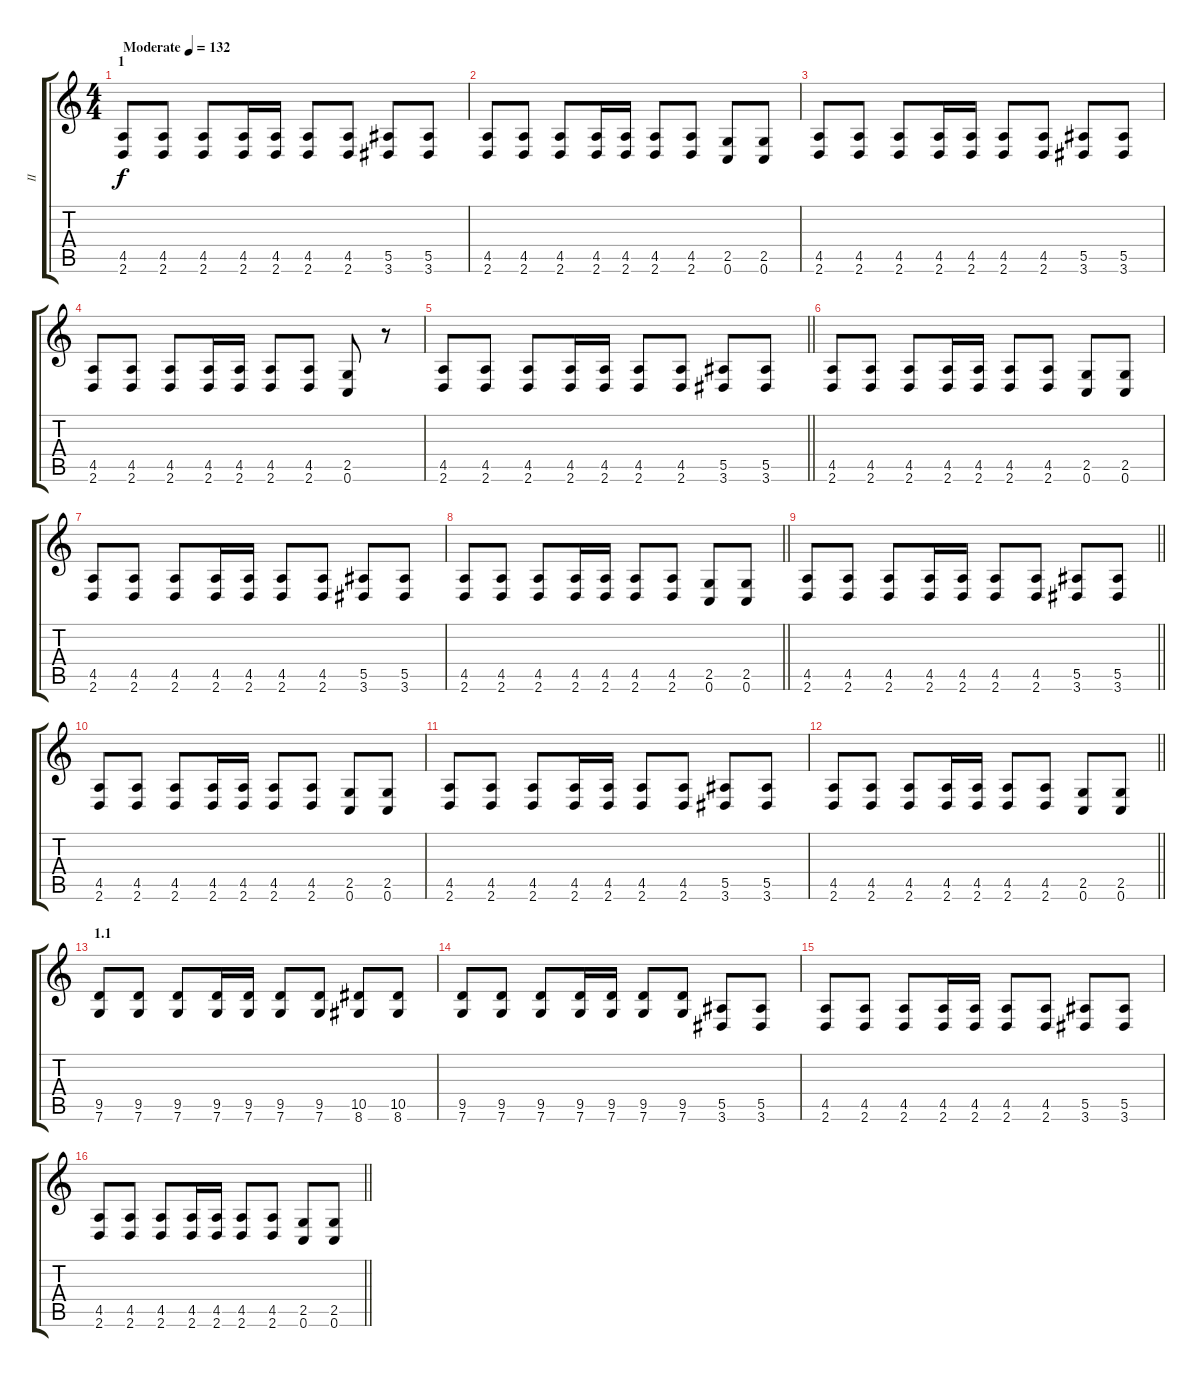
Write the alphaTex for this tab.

\track ("II" "II") {instrument overdrivenguitar}
\staff {score tabs}
\tuning (C4 G3 Eb3 Bb2 F2 C2) {hide}
\ts (4 4)
\section ("" "1")
\tempo (132 "Moderate")
\clef g2
\ks c
(4.5 2.6).8{dy f instrument overdrivenguitar} (4.5 2.6).8 (4.5 2.6).8 (4.5 2.6).16 (4.5 2.6).16 (4.5 2.6).8 (4.5 2.6).8 (5.5 3.6).8 (5.5 3.6).8 |
(4.5 2.6).8 (4.5 2.6).8 (4.5 2.6).8 (4.5 2.6).16 (4.5 2.6).16 (4.5 2.6).8 (4.5 2.6).8 (2.5 0.6).8 (2.5 0.6).8 |
(4.5 2.6).8 (4.5 2.6).8 (4.5 2.6).8 (4.5 2.6).16 (4.5 2.6).16 (4.5 2.6).8 (4.5 2.6).8 (5.5 3.6).8 (5.5 3.6).8 |
(4.5 2.6).8 (4.5 2.6).8 (4.5 2.6).8 (4.5 2.6).16 (4.5 2.6).16 (4.5 2.6).8 (4.5 2.6).8 (2.5 0.6).8 r.8 |
\barLineRight lightlight
(4.5 2.6).8 (4.5 2.6).8 (4.5 2.6).8 (4.5 2.6).16 (4.5 2.6).16 (4.5 2.6).8 (4.5 2.6).8 (5.5 3.6).8 (5.5 3.6).8 |
(4.5 2.6).8 (4.5 2.6).8 (4.5 2.6).8 (4.5 2.6).16 (4.5 2.6).16 (4.5 2.6).8 (4.5 2.6).8 (2.5 0.6).8 (2.5 0.6).8 |
(4.5 2.6).8 (4.5 2.6).8 (4.5 2.6).8 (4.5 2.6).16 (4.5 2.6).16 (4.5 2.6).8 (4.5 2.6).8 (5.5 3.6).8 (5.5 3.6).8 |
\barLineRight lightlight
(4.5 2.6).8 (4.5 2.6).8 (4.5 2.6).8 (4.5 2.6).16 (4.5 2.6).16 (4.5 2.6).8 (4.5 2.6).8 (2.5 0.6).8 (2.5 0.6).8 |
\barLineRight lightlight
(4.5 2.6).8 (4.5 2.6).8 (4.5 2.6).8 (4.5 2.6).16 (4.5 2.6).16 (4.5 2.6).8 (4.5 2.6).8 (5.5 3.6).8 (5.5 3.6).8 |
(4.5 2.6).8 (4.5 2.6).8 (4.5 2.6).8 (4.5 2.6).16 (4.5 2.6).16 (4.5 2.6).8 (4.5 2.6).8 (2.5 0.6).8 (2.5 0.6).8 |
(4.5 2.6).8 (4.5 2.6).8 (4.5 2.6).8 (4.5 2.6).16 (4.5 2.6).16 (4.5 2.6).8 (4.5 2.6).8 (5.5 3.6).8 (5.5 3.6).8 |
\barLineRight lightlight
(4.5 2.6).8 (4.5 2.6).8 (4.5 2.6).8 (4.5 2.6).16 (4.5 2.6).16 (4.5 2.6).8 (4.5 2.6).8 (2.5 0.6).8 (2.5 0.6).8 |
\section ("" "1.1")
(9.5 7.6).8 (9.5 7.6).8 (9.5 7.6).8 (9.5 7.6).16 (9.5 7.6).16 (9.5 7.6).8 (9.5 7.6).8 (10.5 8.6).8 (10.5 8.6).8 |
(9.5 7.6).8 (9.5 7.6).8 (9.5 7.6).8 (9.5 7.6).16 (9.5 7.6).16 (9.5 7.6).8 (9.5 7.6).8 (5.5 3.6).8 (5.5 3.6).8 |
(4.5 2.6).8 (4.5 2.6).8 (4.5 2.6).8 (4.5 2.6).16 (4.5 2.6).16 (4.5 2.6).8 (4.5 2.6).8 (5.5 3.6).8 (5.5 3.6).8 |
\barLineRight lightlight
(4.5 2.6).8 (4.5 2.6).8 (4.5 2.6).8 (4.5 2.6).16 (4.5 2.6).16 (4.5 2.6).8 (4.5 2.6).8 (2.5 0.6).8 (2.5 0.6).8
